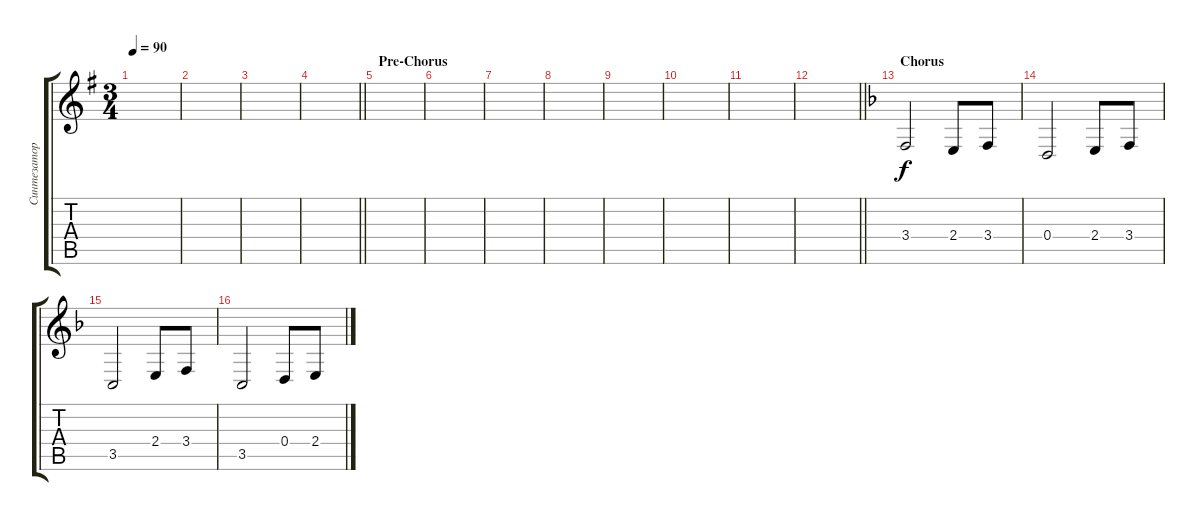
\track ("Синтезатор" "Синтезатор") {instrument trombone}
\staff {score tabs}
\tuning (E4 B3 G3 D3 A2 E2) {hide}
\ts (3 4)
\tempo 90
\clef g2
\ks eminor
|
|
|
\barLineRight lightlight
|
\section ("" "Pre-Chorus")
|
|
|
|
|
|
|
\barLineRight lightlight
|
\section ("" "Chorus")
\ks dminor
3.4.2 2.4.8 3.4.8 |
0.4.2 2.4.8 3.4.8 |
3.5.2 2.4.8 3.4.8 |
3.5.2 0.4.8 2.4.8
